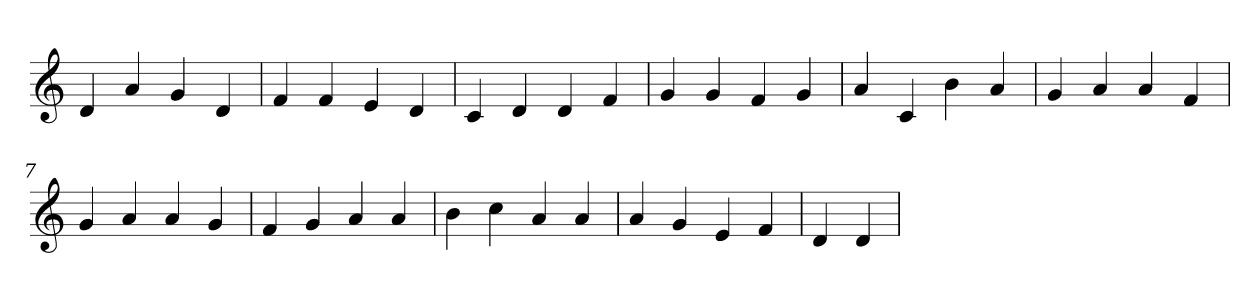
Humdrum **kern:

**kern
*part1
*staff1
*clefG2
=1
4d
4a
4g
4d
=2
4f
4f
4e
4d
=3
4c
4d
4d
4f
=4
4g
4g
4f
4g
=5
4a
4c
4b
4a
=6
4g
4a
4a
4f
=7
4g
4a
4a
4g
=8
4f
4g
4a
4a
=9
4b
4cc
4a
4a
=10
4a
4g
4e
4f
=11
4d
4d
=
*-
